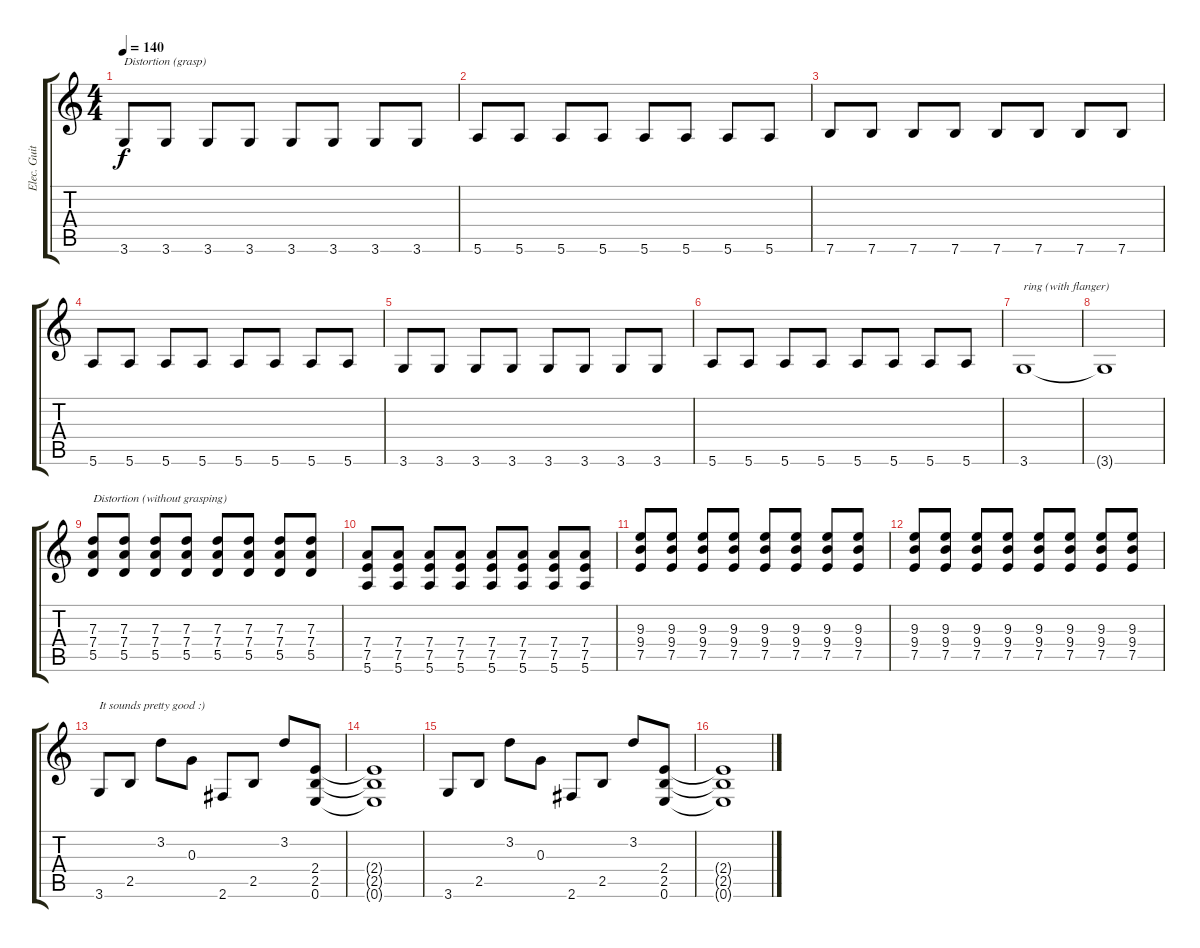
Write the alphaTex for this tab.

\track ("Elec. Guitar" "Elec. Guit") {instrument distortionguitar}
\staff {score tabs}
\tuning (E4 B3 G3 D3 A2 E2) {hide}
\ts (4 4)
\tempo 140
\clef g2
\ks c
3.6.8{txt "Distortion (grasp)" dy f instrument distortionguitar} 3.6.8 3.6.8 3.6.8 3.6.8 3.6.8 3.6.8 3.6.8 |
5.6.8 5.6.8 5.6.8 5.6.8 5.6.8 5.6.8 5.6.8 5.6.8 |
7.6.8 7.6.8 7.6.8 7.6.8 7.6.8 7.6.8 7.6.8 7.6.8 |
5.6.8 5.6.8 5.6.8 5.6.8 5.6.8 5.6.8 5.6.8 5.6.8 |
3.6.8 3.6.8 3.6.8 3.6.8 3.6.8 3.6.8 3.6.8 3.6.8 |
5.6.8 5.6.8 5.6.8 5.6.8 5.6.8 5.6.8 5.6.8 5.6.8 |
3.6.1{txt "ring (with flanger)"} |
3.6{t}.1 |
(7.3 7.4 5.5).8{txt "Distortion (without grasping)"} (7.3 7.4 5.5).8 (7.3 7.4 5.5).8 (7.3 7.4 5.5).8 (7.3 7.4 5.5).8 (7.3 7.4 5.5).8 (7.3 7.4 5.5).8 (7.3 7.4 5.5).8 |
(7.4 7.5 5.6).8 (7.4 7.5 5.6).8 (7.4 7.5 5.6).8 (7.4 7.5 5.6).8 (7.4 7.5 5.6).8 (7.4 7.5 5.6).8 (7.4 7.5 5.6).8 (7.4 7.5 5.6).8 |
(9.3 9.4 7.5).8 (9.3 9.4 7.5).8 (9.3 9.4 7.5).8 (9.3 9.4 7.5).8 (9.3 9.4 7.5).8 (9.3 9.4 7.5).8 (9.3 9.4 7.5).8 (9.3 9.4 7.5).8 |
(9.3 9.4 7.5).8 (9.3 9.4 7.5).8 (9.3 9.4 7.5).8 (9.3 9.4 7.5).8 (9.3 9.4 7.5).8 (9.3 9.4 7.5).8 (9.3 9.4 7.5).8 (9.3 9.4 7.5).8 |
3.6.8{txt "It sounds pretty good :)"} 2.5.8 3.2.8 0.3.8 2.6.8 2.5.8 3.2.8 (2.4 2.5 0.6).8 |
(2.4{t} 2.5{t} 0.6{t}).1 |
3.6.8 2.5.8 3.2.8 0.3.8 2.6.8 2.5.8 3.2.8 (2.4 2.5 0.6).8 |
(2.4{t} 2.5{t} 0.6{t}).1
